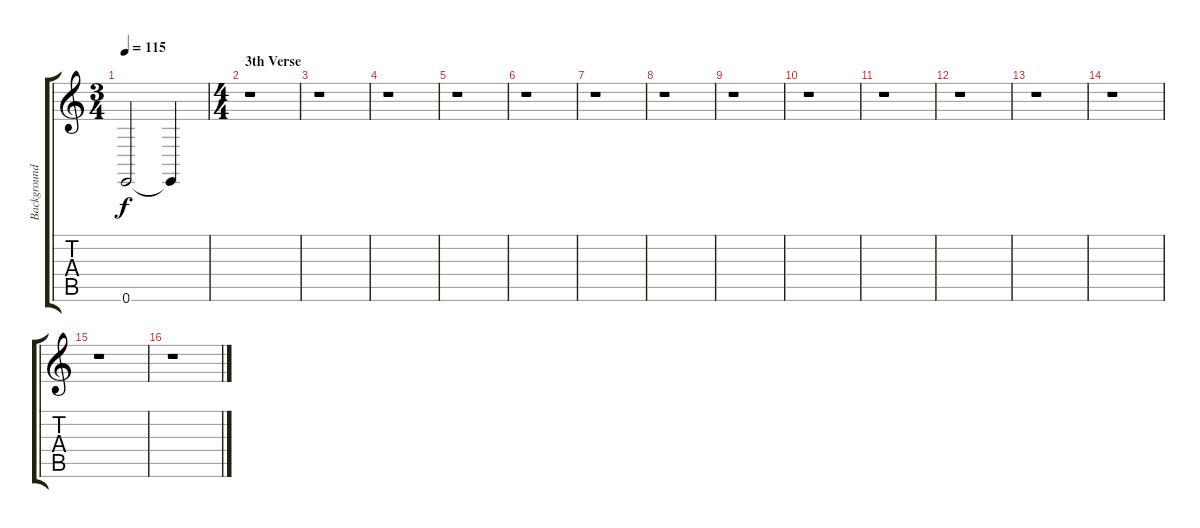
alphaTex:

\track ("Background" "Background") {instrument fx6goblins}
\staff {score tabs}
\tuning (E4 B3 G3 D3 A2 E2) {hide}
\ts (3 4)
\tempo 115
\clef g2
\ks c
0.6{t}.2{dy f} 0.6{t}.4 |
\ts (4 4)
\section ("" "3th Verse")
r.1 |
r.1 |
r.1 |
r.1 |
r.1 |
r.1 |
r.1 |
r.1 |
r.1 |
r.1 |
r.1 |
r.1 |
r.1 |
r.1 |
r.1
